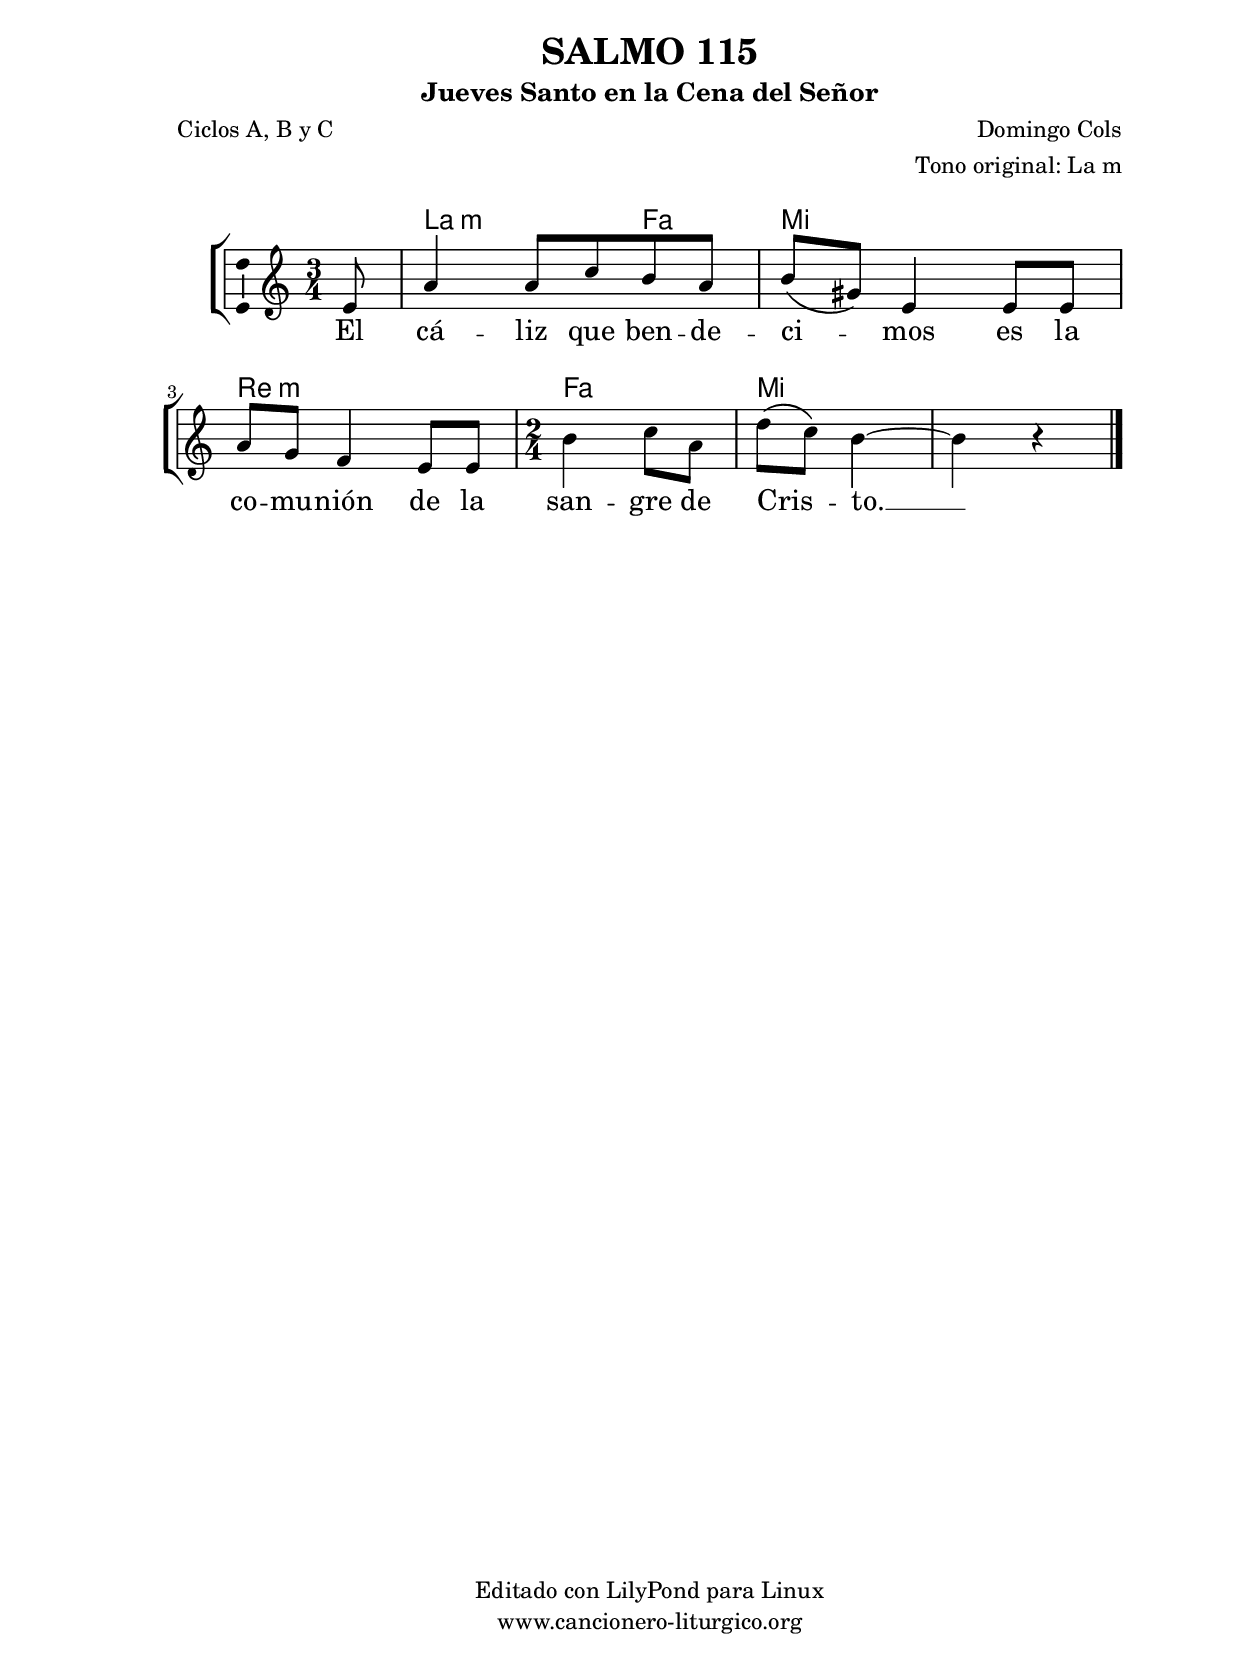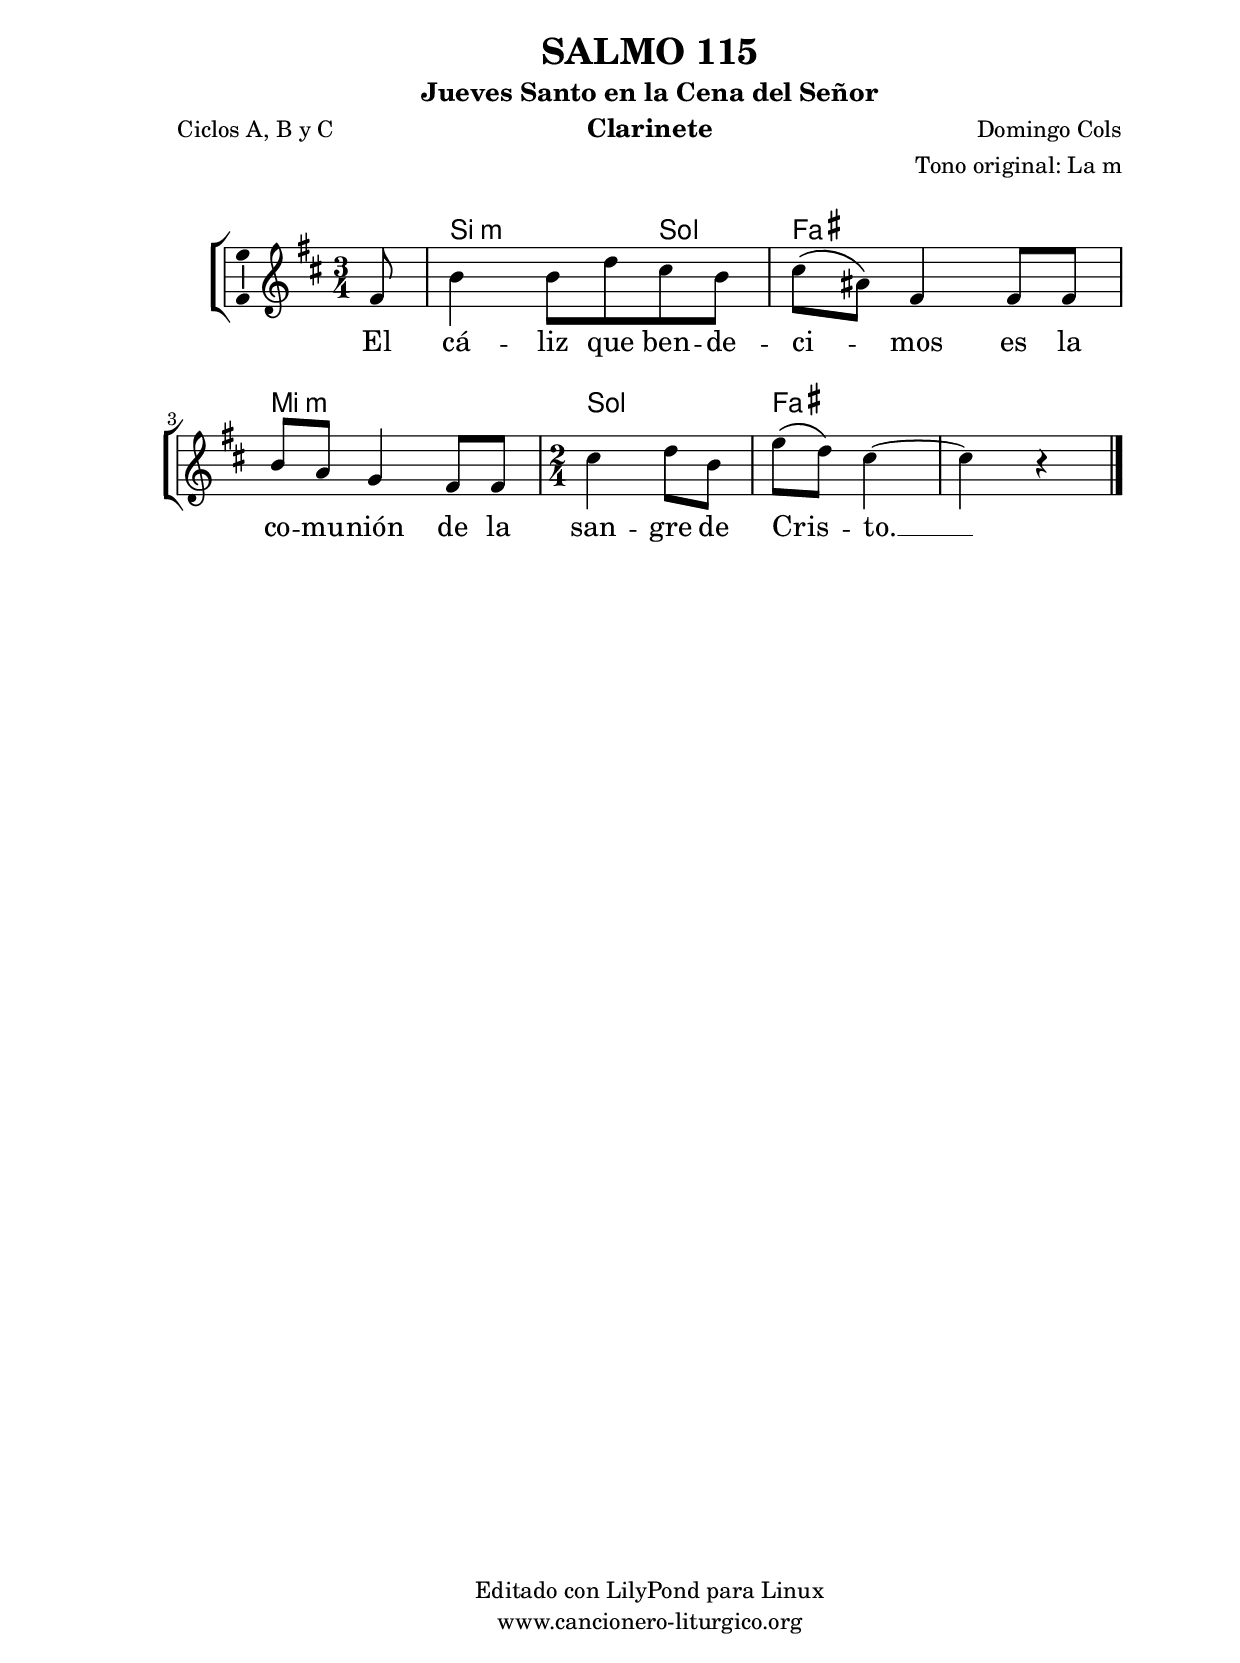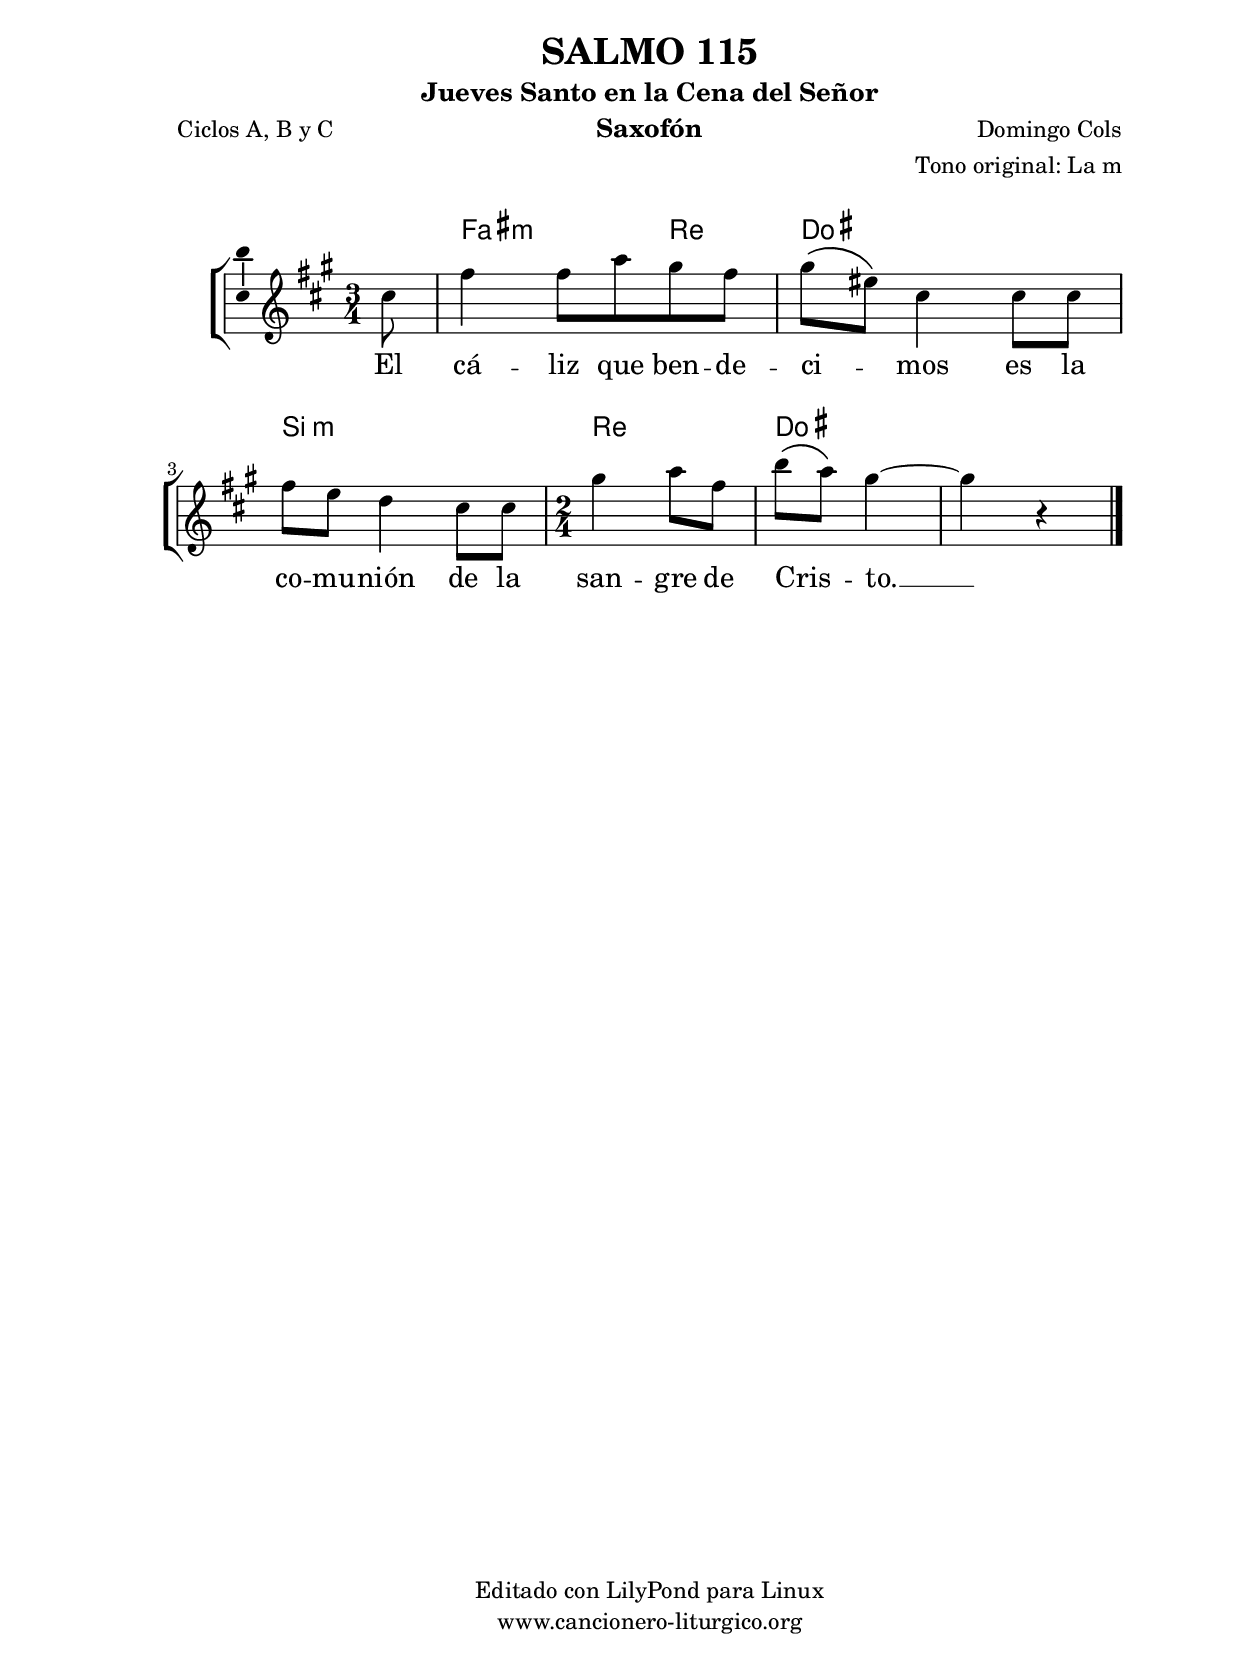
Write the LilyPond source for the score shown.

%
%para convertir .midi en .wav:
%timidity filename.midi -Ow -o finename.wav
%
%
%Para convertir de .wav a .mp3:
%lame -h -m j filename.wav
%
%
%para escuchar el midi:
%timidity nombrefichero.midi
%


%versión de lilypond para la que se ha escrito esta partitura:
\version "2.16.0"

	%Tamaño papel
	#(set-default-paper-size "a4")
	%Tamaño partitura
	#(set-global-staff-size 20)
	%No responde al pulsar sobre una nota
	#(ly:set-option 'point-and-click #f)

%parámetros del encabezamiento:
\header {
	title = "SALMO 115"
	subtitle = "Jueves Santo en la Cena del Señor"
	composer = "Domingo Cols"
	poet = "Ciclos A, B y C"
	meter = ""
	arranger = "Tono original: La m"
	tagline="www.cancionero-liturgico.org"
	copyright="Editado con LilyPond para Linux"
	tiempo = "Semana Santa"
	usos = "Salmo"
	letra = "El cáliz que bendecimos es la comunión de la sangre de Cristo."
	}

%parámetros asociados al papel:
\paper  {
	oddHeaderMarkup = \markup {\fill-line { \on-the-fly #not-first-page \fromproperty #'header:title \on-the-fly #not-first-page \fromproperty #'header:composer }}
	evenHeaderMarkup = \markup {\fill-line { \fromproperty #'header:composer \fromproperty #'header:title }}
	#(set-paper-size "a4")
	print-page-number = ##f
	first-page-number = 1
	print-first-page-number = ##f
%	head-separation = 3.0 \cm
	top-margin = 2.0 \cm
	bottom-margin = 0.5\cm
%%%	bottom-margin = -1.0\cm
	left-margin = 3.0 \cm
	line-width = 16.0 \cm 
	indent = 8\mm
	interscoreline = 2.\mm
	between-system-space = 15\mm
%	para que las partituras no llenen la hoja:
	ragged-bottom = ##t
%	idem para la última hoja:
	ragged-last-bottom = ##f
%	para que las partituras llenen el ancho del papel:
	ragged-last = ##f
	after-title-space = 2.5 \cm
%page-count=1
%system-count=8

	%Flexible Vertical Spacing
%	markup-markup-spacing =
%	#'((basic-distance . 15) (minimum-distance . 15) (padding . 3))
	markup-system-spacing =
	#'((basic-distance . 15) (minimum-distance . 15) (padding . 3))
	system-system-spacing =
	#'((basic-distance . 15) (minimum-distance . 15) (padding . 3))
	score-system-spacing =
	#'((basic-distance . 15) (minimum-distance . 15) (padding . 5))
%	top-system-spacing = % header
%	#'((basic-distance . 8) (minimum-distance . 0) (padding . 3))
%	top-markup-spacing =
%	#'((basic-distance . 20) (minimum-distance . 20) (padding . 3))
	last-bottom-spacing = % footer
	#'((basic-distance . 5) (minimum-distance . 5) (padding . 3))
%	score-markup-spacing =
%	#'((basic-distance . 16) (minimum-distance . 13) (padding . 3))

	}


%parámetros que afectan a toda la partitura:
global =  {
	%clave de sol (G):
	\clef G
	%armadura:
%	\transpose d e
	\key a \minor
	\tempo 4=70
	\set Score.tempoHideNote = ##t
	}


acordes = {
	\italianChords
	\chordmode {
%	\transpose d e
{

s8
a2:m f4 e2. d:m
f2 e
s2

	}
	}
}

melodia = 
%\transpose d e
{
	\relative c'{

\time 3/4
\partial8 e8
a4 a8 c b a
b8 \(gis\) e4 e8 e
a8 g f4 e8 e
\time 2/4
b'4 c8 a
d8 \(c\) b4~
b4 r4

	\bar "|."
	}
	}


texto = \lyricmode {
El cá -- liz que ben -- de -- ci -- _ mos
es la co -- mu -- nión de la san -- gre de Cris -- _ to. __
	}


acordesStaff = \context ChordNames = acordesStaff <<
	\set chordChanges = ##t
	\acordes
	>>


vozStaff = \context Voice = vozStaff
\with {\consists "Ambitus_engraver"}
<<
%	\set Staff.instrumentName = ""
%	\set Staff.shortInstrumentName = ""
%	\set Staff.midiInstrument = #"clarinet"
%	\set Staff.midiInstrument = #"cello"
%	\set Staff.midiInstrument = #"flute"
	\set Staff.midiInstrument = #"electric guitar (jazz)"
%	\set Staff.midiInstrument = #"english horn"
%	\set Staff.midiInstrument = #"violin"
%	\set Staff.midiInstrument = #"glockenspiel"
	\set Staff.midiMinimumVolume = #0.7
	\set Staff.midiMaximumVolume = #0.9
	\global
	\melodia
	>>


textoStaff = \context Lyrics = textoStaff <<
	\lyricsto vozStaff \texto
	>>

\book {
	\score {
		\context ChoirStaff {
			\override StaffGroup.SystemStartBracket #'collapse-height = #1
			\override Score.SystemStartBar #'collapse-height = #1
			<<
			\acordesStaff
			\vozStaff
			\textoStaff
			>>
			}
		\layout {
	    		\context {
				\Lyrics
				\override LyricText #'font-size = #2
				}
	   		 \context {
				\Score
				%fontSize = #3
				\override StaffSymbol #'staff-space = #(magstep +3)
				%\override Beam #'thickness = #0.55
				%\override SpacingSpanner #'spacing-increment = #1.0
				%\override Slur #'height-limit = #1.5
				}
			}
		}
	\score {
		\unfoldRepeats
		\context ChoirStaff {
			<<
			\acordesStaff
			\vozStaff
			>>
			}
		\midi {
	  		\context {
	  			\Score
				tempoWholesPerMinute = #(ly:make-moment 70 4)
				}
			}
		}
	}

%Partitura para clarinete
#(define output-suffix "C")
\book {
	\header{
		instrument = "Clarinete"
		}
	\score {
		\context ChoirStaff {
			\override StaffGroup.SystemStartBracket #'collapse-height = #1
			\override Score.SystemStartBar #'collapse-height = #1
\transpose c d
			<<
			\acordesStaff
			\vozStaff
			\textoStaff
			>>
			}
		\layout {
	    		\context {
				\Lyrics
				\override LyricText #'font-size = #2
				}
	   		 \context {
				\Score
				%fontSize = #3
				\override StaffSymbol #'staff-space = #(magstep +3)
				%\override Beam #'thickness = #0.55
				%\override SpacingSpanner #'spacing-increment = #1.0
				%\override Slur #'height-limit = #1.5
				}
			}
		}
	}

%Partitura para saxofón
#(define output-suffix "S")
\book {
	\header{
		instrument = "Saxofón"
		}
	\score {
		\context ChoirStaff {
			\override StaffGroup.SystemStartBracket #'collapse-height = #1
			\override Score.SystemStartBar #'collapse-height = #1
\transpose c a
			<<
			\acordesStaff
			\vozStaff
			\textoStaff
			>>
			}
		\layout {
	    		\context {
				\Lyrics
				\override LyricText #'font-size = #2
				}
	   		 \context {
				\Score
				%fontSize = #3
				\override StaffSymbol #'staff-space = #(magstep +3)
				%\override Beam #'thickness = #0.55
				%\override SpacingSpanner #'spacing-increment = #1.0
				%\override Slur #'height-limit = #1.5
				}
			}
		}
	}

